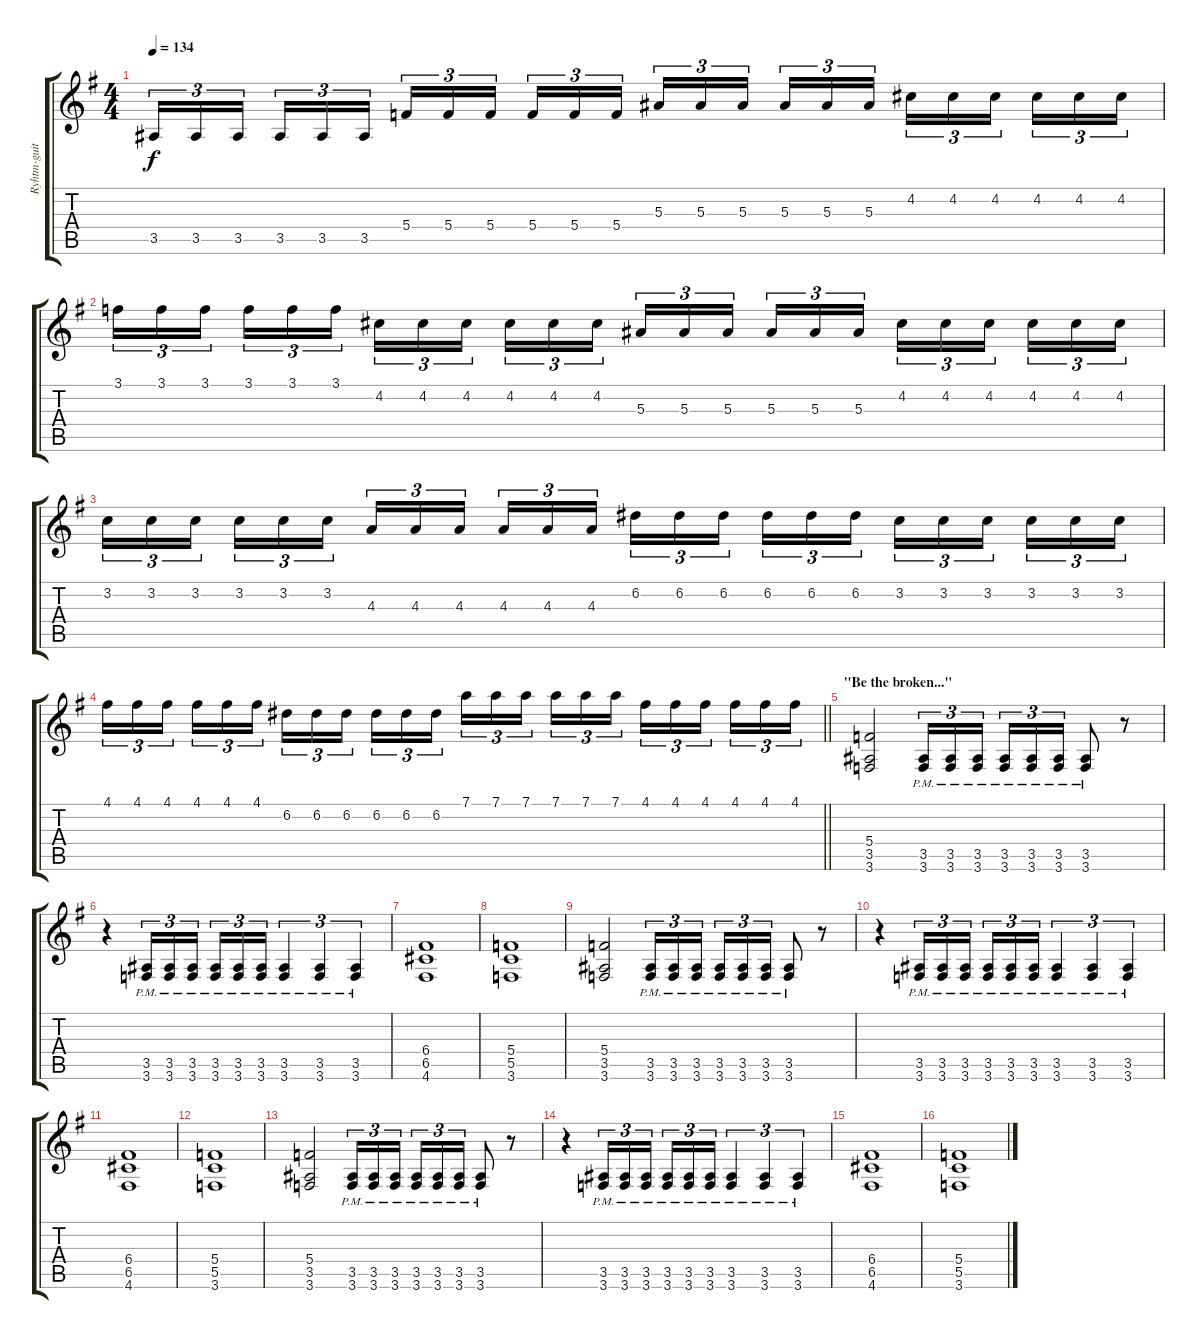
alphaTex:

\track ("Ryhtm-guitars - Silenoz" "Ryhtm-guit") {instrument distortionguitar}
\staff {score tabs}
\tuning (D4 A3 F3 C3 G2 D2) {hide}
\ts (4 4)
\tempo 134
\clef g2
\ks g
3.5.16{tu (3 2) dy f} 3.5.16{tu (3 2)} 3.5.16{tu (3 2)} 3.5.16{tu (3 2)} 3.5.16{tu (3 2)} 3.5.16{tu (3 2)} 5.4.16{tu (3 2)} 5.4.16{tu (3 2)} 5.4.16{tu (3 2)} 5.4.16{tu (3 2)} 5.4.16{tu (3 2)} 5.4.16{tu (3 2)} 5.3.16{tu (3 2)} 5.3.16{tu (3 2)} 5.3.16{tu (3 2)} 5.3.16{tu (3 2)} 5.3.16{tu (3 2)} 5.3.16{tu (3 2)} 4.2.16{tu (3 2)} 4.2.16{tu (3 2)} 4.2.16{tu (3 2)} 4.2.16{tu (3 2)} 4.2.16{tu (3 2)} 4.2.16{tu (3 2)} |
3.1.16{tu (3 2)} 3.1.16{tu (3 2)} 3.1.16{tu (3 2)} 3.1.16{tu (3 2)} 3.1.16{tu (3 2)} 3.1.16{tu (3 2)} 4.2.16{tu (3 2)} 4.2.16{tu (3 2)} 4.2.16{tu (3 2)} 4.2.16{tu (3 2)} 4.2.16{tu (3 2)} 4.2.16{tu (3 2)} 5.3.16{tu (3 2)} 5.3.16{tu (3 2)} 5.3.16{tu (3 2)} 5.3.16{tu (3 2)} 5.3.16{tu (3 2)} 5.3.16{tu (3 2)} 4.2.16{tu (3 2)} 4.2.16{tu (3 2)} 4.2.16{tu (3 2)} 4.2.16{tu (3 2)} 4.2.16{tu (3 2)} 4.2.16{tu (3 2)} |
3.2.16{tu (3 2)} 3.2.16{tu (3 2)} 3.2.16{tu (3 2)} 3.2.16{tu (3 2)} 3.2.16{tu (3 2)} 3.2.16{tu (3 2)} 4.3.16{tu (3 2)} 4.3.16{tu (3 2)} 4.3.16{tu (3 2)} 4.3.16{tu (3 2)} 4.3.16{tu (3 2)} 4.3.16{tu (3 2)} 6.2.16{tu (3 2)} 6.2.16{tu (3 2)} 6.2.16{tu (3 2)} 6.2.16{tu (3 2)} 6.2.16{tu (3 2)} 6.2.16{tu (3 2)} 3.2.16{tu (3 2)} 3.2.16{tu (3 2)} 3.2.16{tu (3 2)} 3.2.16{tu (3 2)} 3.2.16{tu (3 2)} 3.2.16{tu (3 2)} |
\barLineRight lightlight
4.1.16{tu (3 2)} 4.1.16{tu (3 2)} 4.1.16{tu (3 2)} 4.1.16{tu (3 2)} 4.1.16{tu (3 2)} 4.1.16{tu (3 2)} 6.2.16{tu (3 2)} 6.2.16{tu (3 2)} 6.2.16{tu (3 2)} 6.2.16{tu (3 2)} 6.2.16{tu (3 2)} 6.2.16{tu (3 2)} 7.1.16{tu (3 2)} 7.1.16{tu (3 2)} 7.1.16{tu (3 2)} 7.1.16{tu (3 2)} 7.1.16{tu (3 2)} 7.1.16{tu (3 2)} 4.1.16{tu (3 2)} 4.1.16{tu (3 2)} 4.1.16{tu (3 2)} 4.1.16{tu (3 2)} 4.1.16{tu (3 2)} 4.1.16{tu (3 2)} |
\section ("" "\"Be the broken...\"")
(5.4 3.5 3.6).2 (3.5{pm} 3.6{pm}).16{tu (3 2)} (3.5{pm} 3.6{pm}).16{tu (3 2)} (3.5{pm} 3.6{pm}).16{tu (3 2)} (3.5{pm} 3.6{pm}).16{tu (3 2)} (3.5{pm} 3.6{pm}).16{tu (3 2)} (3.5{pm} 3.6{pm}).16{tu (3 2)} (3.5{pm} 3.6{pm}).8 r.8 |
r.4 (3.5{pm} 3.6{pm}).16{tu (3 2)} (3.5{pm} 3.6{pm}).16{tu (3 2)} (3.5{pm} 3.6{pm}).16{tu (3 2)} (3.5{pm} 3.6{pm}).16{tu (3 2)} (3.5{pm} 3.6{pm}).16{tu (3 2)} (3.5{pm} 3.6{pm}).16{tu (3 2)} (3.5{pm} 3.6{pm}).4{tu (3 2)} (3.5{pm} 3.6{pm}).4{tu (3 2)} (3.5{pm} 3.6{pm}).4{tu (3 2)} |
(6.4 6.5 4.6).1 |
(5.4 5.5 3.6).1 |
(5.4 3.5 3.6).2 (3.5{pm} 3.6{pm}).16{tu (3 2)} (3.5{pm} 3.6{pm}).16{tu (3 2)} (3.5{pm} 3.6{pm}).16{tu (3 2)} (3.5{pm} 3.6{pm}).16{tu (3 2)} (3.5{pm} 3.6{pm}).16{tu (3 2)} (3.5{pm} 3.6{pm}).16{tu (3 2)} (3.5{pm} 3.6{pm}).8 r.8 |
r.4 (3.5{pm} 3.6{pm}).16{tu (3 2)} (3.5{pm} 3.6{pm}).16{tu (3 2)} (3.5{pm} 3.6{pm}).16{tu (3 2)} (3.5{pm} 3.6{pm}).16{tu (3 2)} (3.5{pm} 3.6{pm}).16{tu (3 2)} (3.5{pm} 3.6{pm}).16{tu (3 2)} (3.5{pm} 3.6{pm}).4{tu (3 2)} (3.5{pm} 3.6{pm}).4{tu (3 2)} (3.5{pm} 3.6{pm}).4{tu (3 2)} |
(6.4 6.5 4.6).1 |
(5.4 5.5 3.6).1 |
(5.4 3.5 3.6).2 (3.5{pm} 3.6{pm}).16{tu (3 2)} (3.5{pm} 3.6{pm}).16{tu (3 2)} (3.5{pm} 3.6{pm}).16{tu (3 2)} (3.5{pm} 3.6{pm}).16{tu (3 2)} (3.5{pm} 3.6{pm}).16{tu (3 2)} (3.5{pm} 3.6{pm}).16{tu (3 2)} (3.5{pm} 3.6{pm}).8 r.8 |
r.4 (3.5{pm} 3.6{pm}).16{tu (3 2)} (3.5{pm} 3.6{pm}).16{tu (3 2)} (3.5{pm} 3.6{pm}).16{tu (3 2)} (3.5{pm} 3.6{pm}).16{tu (3 2)} (3.5{pm} 3.6{pm}).16{tu (3 2)} (3.5{pm} 3.6{pm}).16{tu (3 2)} (3.5{pm} 3.6{pm}).4{tu (3 2)} (3.5{pm} 3.6{pm}).4{tu (3 2)} (3.5{pm} 3.6{pm}).4{tu (3 2)} |
(6.4 6.5 4.6).1 |
(5.4 5.5 3.6).1
